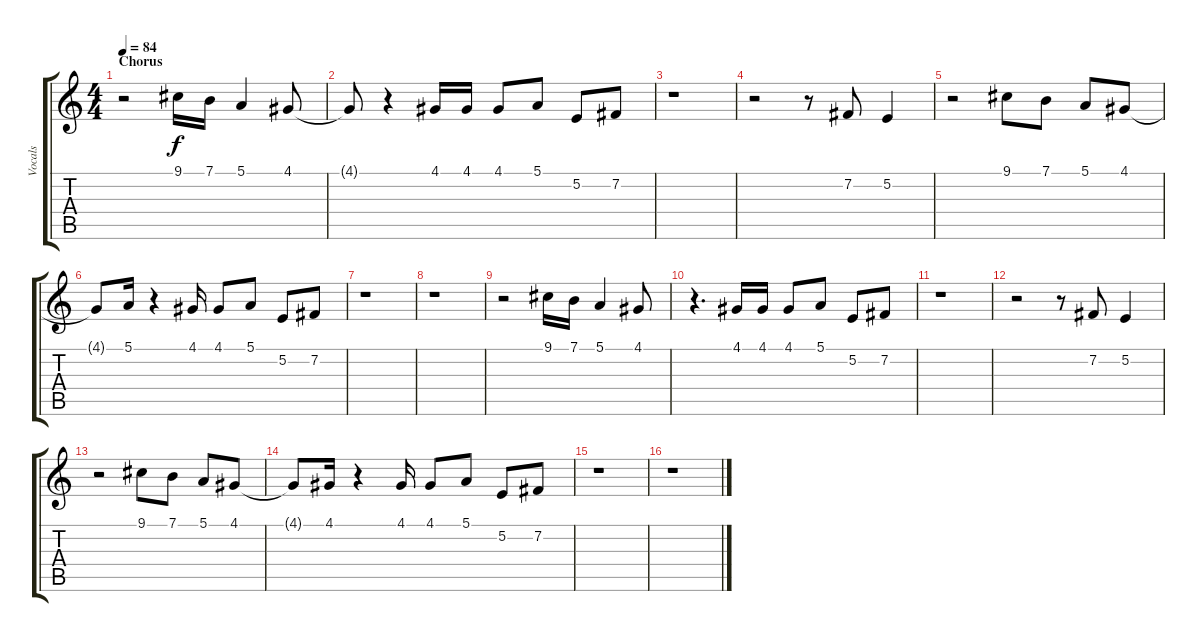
\track ("Vocals" "Vocals") {instrument trombone}
\staff {score tabs}
\tuning (E4 B3 G3 D3 A2 E2) {hide}
\ts (4 4)
\section ("" "Chorus ")
\tempo 84
\clef g2
\ks c
r.2{dy f} 9.1.16 7.1.16 5.1.4 4.1.8 |
4.1{t}.8 r.4 4.1.16 4.1.16 4.1.8 5.1.8 5.2.8 7.2.8 |
r.1 |
r.2 r.8 7.2.8 5.2.4 |
r.2 9.1.8 7.1.8 5.1.8 4.1.8 |
4.1{t}.8 5.1.16 r.4 4.1.16 4.1.8 5.1.8 5.2.8 7.2.8 |
r.1 |
r.1 |
r.2 9.1.16 7.1.16 5.1.4 4.1.8 |
r.4{d} 4.1.16 4.1.16 4.1.8 5.1.8 5.2.8 7.2.8 |
r.1 |
r.2 r.8 7.2.8 5.2.4 |
r.2 9.1.8 7.1.8 5.1.8 4.1.8 |
4.1{t}.8 4.1.16 r.4 4.1.16 4.1.8 5.1.8 5.2.8 7.2.8 |
r.1 |
r.1
